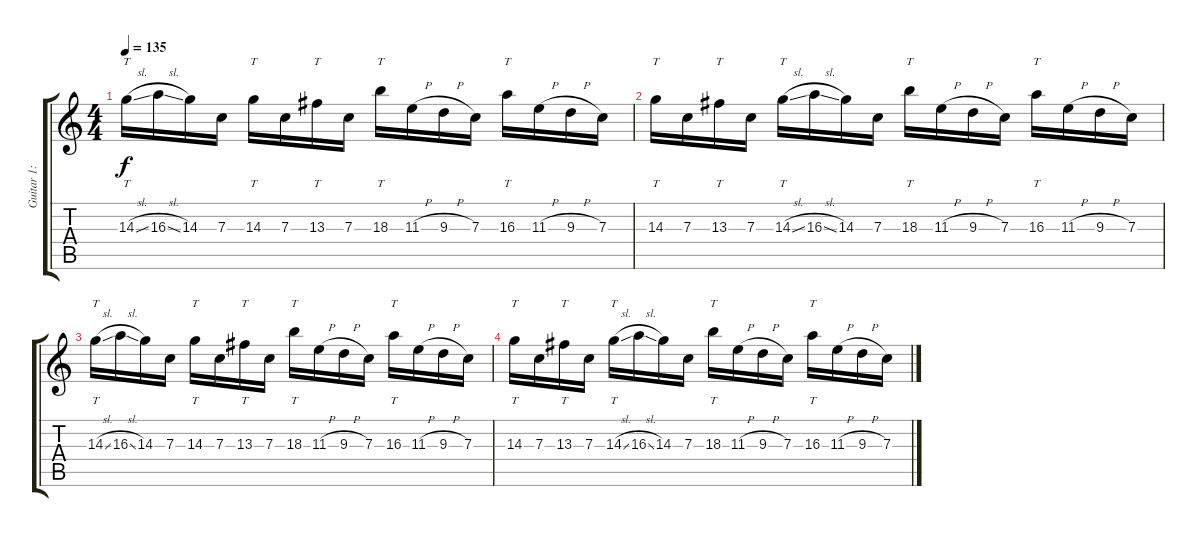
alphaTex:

\track ("Guitar 1: Johan" "Guitar 1: ") {instrument distortionguitar}
\staff {score tabs}
\tuning (D4 A3 F3 C3 G2 C2) {hide}
\ts (4 4)
\tempo 135
\clef g2
\ks c
14.3{sl}.16{tt dy f volume 0} 16.3{sl}.16 14.3.16 7.3.16 14.3.16{tt} 7.3.16 13.3.16{tt} 7.3.16 18.3.16{tt} 11.3{h}.16 9.3{h}.16 7.3.16 16.3.16{tt} 11.3{h}.16 9.3{h}.16 7.3.16 |
14.3.16{tt} 7.3.16 13.3.16{tt} 7.3.16 14.3{sl}.16{tt} 16.3{sl}.16 14.3.16 7.3.16 18.3.16{tt} 11.3{h}.16 9.3{h}.16 7.3.16 16.3.16{tt} 11.3{h}.16 9.3{h}.16 7.3.16 |
14.3{sl}.16{tt} 16.3{sl}.16 14.3.16 7.3.16 14.3.16{tt} 7.3.16 13.3.16{tt} 7.3.16 18.3.16{tt} 11.3{h}.16 9.3{h}.16 7.3.16 16.3.16{tt} 11.3{h}.16 9.3{h}.16 7.3.16 |
14.3.16{tt} 7.3.16 13.3.16{tt} 7.3.16 14.3{sl}.16{tt} 16.3{sl}.16 14.3.16 7.3.16 18.3.16{tt} 11.3{h}.16 9.3{h}.16 7.3.16 16.3.16{tt} 11.3{h}.16 9.3{h}.16 7.3.16
